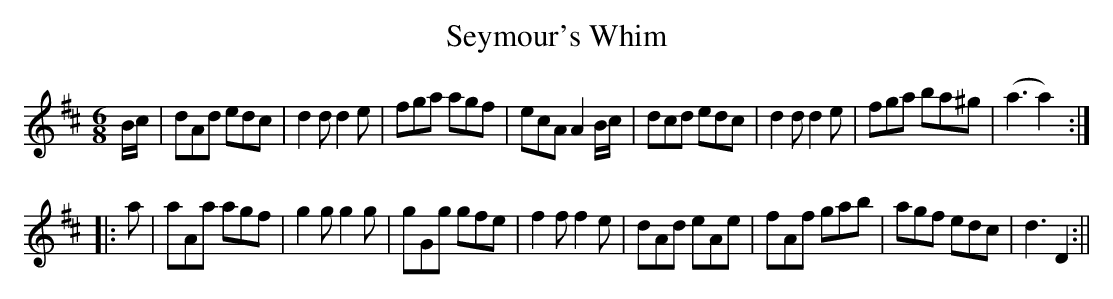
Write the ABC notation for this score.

X:1
T:Seymour's Whim
M:6/8
L:1/8
K:D
B/c/|dAd edc|d2d d2e|fga agf|ecA A2 B/c/|dcd edc|d2d d2e|fga ba^g|(a3 a2):|
|:a|aAa agf|g2g g2g|gGg gfe|f2f f2e|dAd eAe|fAf gab|agf edc|d3 D2:||
